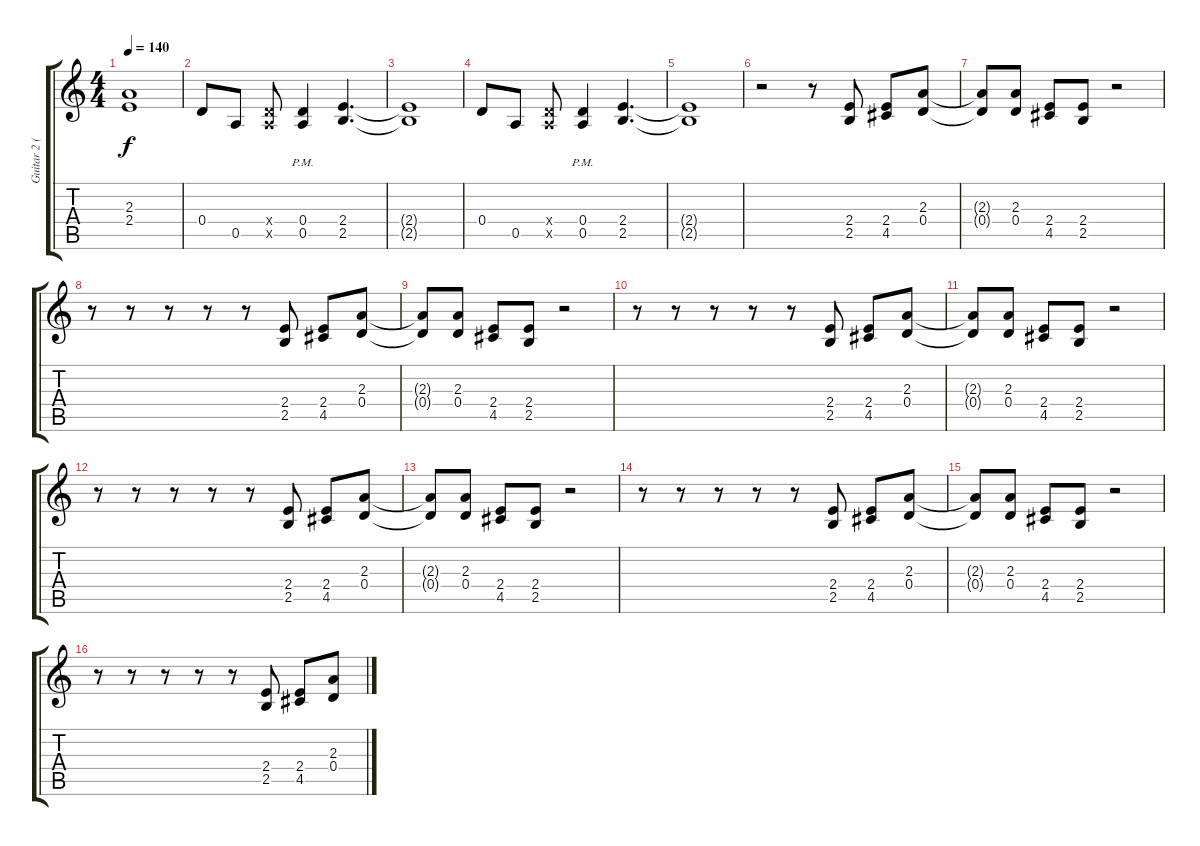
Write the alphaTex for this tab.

\track ("Guitar 2 (A. Young)" "Guitar 2 (") {instrument overdrivenguitar}
\staff {score tabs}
\tuning (E4 B3 G3 D3 A2 E2) {hide}
\ts (4 4)
\tempo 140
\clef g2
\ks c
(2.3{t} 2.4{t}).1{dy f} |
0.4.8 0.5.8 (0.4{x} 0.5{x}).8 (0.4{pm} 0.5{pm}).4 (2.4 2.5).4{d} |
(2.4{t} 2.5{t}).1 |
0.4.8 0.5.8 (0.4{x} 0.5{x}).8 (0.4{pm} 0.5{pm}).4 (2.4 2.5).4{d} |
(2.4{t} 2.5{t}).1 |
r.2 r.8 (2.4 2.5).8 (2.4 4.5).8 (2.3 0.4).8 |
(2.3{t} 0.4{t}).8 (2.3 0.4).8 (2.4 4.5).8 (2.4 2.5).8 r.2 |
r.8 r.8 r.8 r.8 r.8 (2.4 2.5).8 (2.4 4.5).8 (2.3 0.4).8 |
(2.3{t} 0.4{t}).8 (2.3 0.4).8 (2.4 4.5).8 (2.4 2.5).8 r.2 |
r.8 r.8 r.8 r.8 r.8 (2.4 2.5).8 (2.4 4.5).8 (2.3 0.4).8 |
(2.3{t} 0.4{t}).8 (2.3 0.4).8 (2.4 4.5).8 (2.4 2.5).8 r.2 |
r.8 r.8 r.8 r.8 r.8 (2.4 2.5).8 (2.4 4.5).8 (2.3 0.4).8 |
(2.3{t} 0.4{t}).8 (2.3 0.4).8 (2.4 4.5).8 (2.4 2.5).8 r.2 |
r.8 r.8 r.8 r.8 r.8 (2.4 2.5).8 (2.4 4.5).8 (2.3 0.4).8 |
(2.3{t} 0.4{t}).8 (2.3 0.4).8 (2.4 4.5).8 (2.4 2.5).8 r.2 |
r.8 r.8 r.8 r.8 r.8 (2.4 2.5).8 (2.4 4.5).8 (2.3 0.4).8
